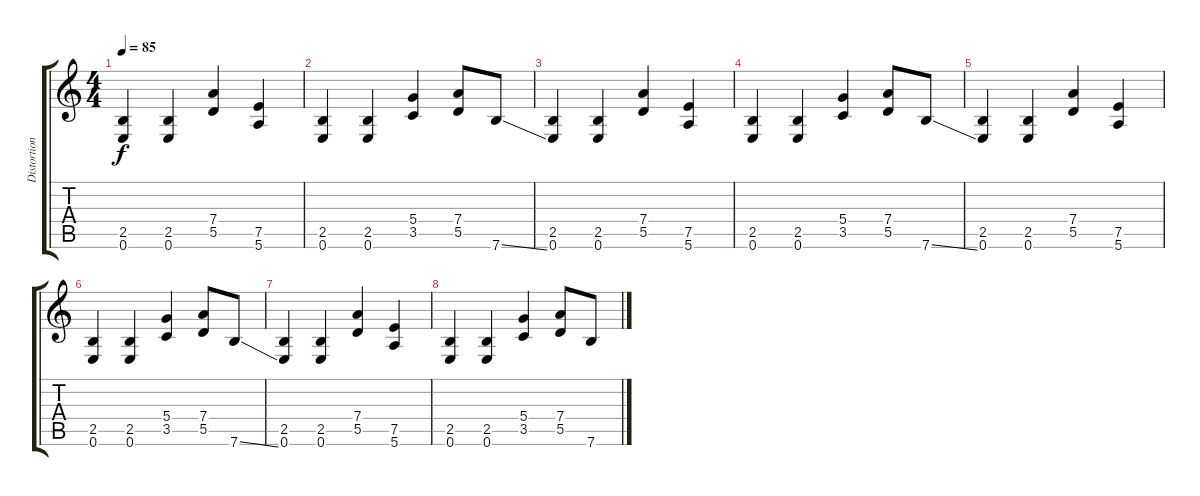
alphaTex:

\track ("Distortion Guitar" "Distortion") {instrument distortionguitar}
\staff {score tabs}
\tuning (E4 B3 G3 D3 A2 E2) {hide}
\ts (4 4)
\tempo 85
\clef g2
\ks c
(2.5 0.6).4{dy f instrument distortionguitar} (2.5 0.6).4 (7.4 5.5).4 (7.5 5.6).4 |
(2.5 0.6).4 (2.5 0.6).4 (5.4 3.5).4 (7.4 5.5).8 7.6{ss}.8 |
(2.5 0.6).4 (2.5 0.6).4 (7.4 5.5).4 (7.5 5.6).4 |
(2.5 0.6).4 (2.5 0.6).4 (5.4 3.5).4 (7.4 5.5).8 7.6{ss}.8 |
(2.5 0.6).4 (2.5 0.6).4 (7.4 5.5).4 (7.5 5.6).4 |
(2.5 0.6).4 (2.5 0.6).4 (5.4 3.5).4 (7.4 5.5).8 7.6{ss}.8 |
(2.5 0.6).4 (2.5 0.6).4 (7.4 5.5).4 (7.5 5.6).4 |
(2.5 0.6).4 (2.5 0.6).4 (5.4 3.5).4 (7.4 5.5).8 7.6.8
